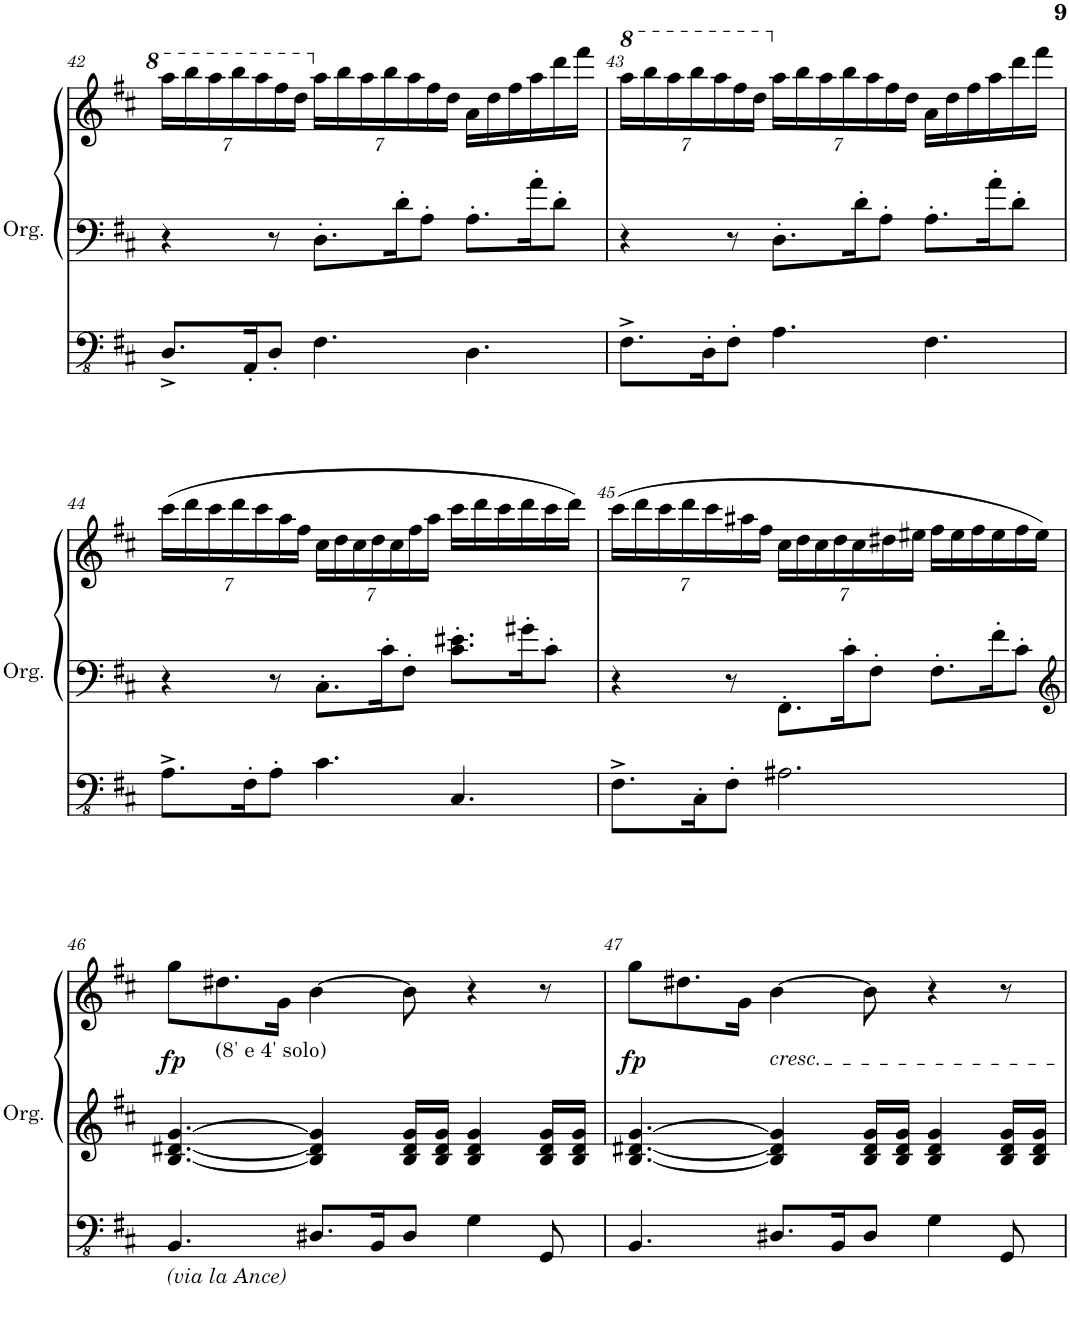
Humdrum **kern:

**kern	**kern	**kern	**dynam
*part1	*part1	*part1	*part1
*staff3	*staff2	*staff1	*staff1/2/3
*I"Orgue à tuyaux	*	*	*
*I'Org.	*	*	*
!!LO:PB:g=z
*clefFv4	*clefF4	*clefG2	*
*k[f#c#]	*k[f#c#]	*k[f#c#]	*
*M9/8	*M9/8	*M9/8	*
*	*	*Xbrackettup	*
=42	=42	=42	=42
8.DD^/L	4r	56%3aaa\LL	.
.	.	56%3bbb\	.
.	.	56%3aaa\	.
.	.	56%3bbb\	.
16AAA'/K	.	.	.
.	.	56%3aaa\	.
8DD'/J	8r	.	.
.	.	56%3fff#\	.
.	.	56%3ddd\JJ	.
4.FF#\	8.D'\L	56%3aa\LL	.
.	.	56%3bb\	.
.	.	56%3aa\	.
.	.	56%3bb\	.
.	16d'\K	.	.
.	.	56%3aa\	.
.	8A'\J	.	.
.	.	56%3ff#\	.
.	.	56%3dd\JJ	.
4.DD\	8.A'\L	16a\LL	.
.	.	16dd\	.
.	.	16ff#\	.
.	16a'\K	16aa\	.
.	8d'\J	16ddd\	.
.	.	16fff#\JJ	.
=43	=43	=43	=43
*	*	*8va	*
8.FF#^\L	4r	56%3aaa\LL	.
.	.	56%3bbb\	.
.	.	56%3aaa\	.
.	.	56%3bbb\	.
16DD'\K	.	.	.
.	.	56%3aaa\	.
8FF#'\J	8r	.	.
.	.	56%3fff#\	.
.	.	56%3ddd\JJ	.
*	*	*X8va	*
4.AA\	8.D'\L	56%3aa\LL	.
.	.	56%3bb\	.
.	.	56%3aa\	.
.	.	56%3bb\	.
.	16d'\K	.	.
.	.	56%3aa\	.
.	8A'\J	.	.
.	.	56%3ff#\	.
.	.	56%3dd\JJ	.
4.FF#\	8.A'\L	16a\LL	.
.	.	16dd\	.
.	.	16ff#\	.
.	16a'\K	16aa\	.
.	8d'\J	16ddd\	.
.	.	16fff#\JJ	.
!!LO:LB:g=z
=44	=44	=44	=44
8.AA^\L	4r	(56%3ccc#\LL	.
.	.	56%3ddd\	.
.	.	56%3ccc#\	.
.	.	56%3ddd\	.
16FF#'\K	.	.	.
.	.	56%3ccc#\	.
8AA'\J	8r	.	.
.	.	56%3aa\	.
.	.	56%3ff#\JJ	.
4.C#\	8.C#'\L	56%3cc#\LL	.
.	.	56%3dd\	.
.	.	56%3cc#\	.
.	.	56%3dd\	.
.	16c#'\K	.	.
.	.	56%3cc#\	.
.	8F#'\J	.	.
.	.	56%3ff#\	.
.	.	56%3aa\JJ	.
4.CC#/	8.c#\' 8.e#X\'L	16ccc#\LL	.
.	.	16ddd\	.
.	.	16ccc#\	.
.	16g#X'\K	16ddd\	.
.	8c#'\J	16ccc#\	.
.	.	16ddd\JJ)	.
=45	=45	=45	=45
8.FF#^\L	4r	(56%3ccc#\LL	.
.	.	56%3ddd\	.
.	.	56%3ccc#\	.
.	.	56%3ddd\	.
16CC#'\K	.	.	.
.	.	56%3ccc#\	.
8FF#'\J	8r	.	.
.	.	56%3aa#X\	.
.	.	56%3ff#\JJ	.
2.AA#X\	8.FF#'\L	56%3cc#\LL	.
.	.	56%3dd\	.
.	.	56%3cc#\	.
.	.	56%3dd\	.
.	16c#'\K	.	.
.	.	56%3cc#\	.
.	8F#'\J	.	.
.	.	56%3dd#X\	.
.	.	56%3ee#X\JJ	.
.	8.F#'\L	16ff#\LL	.
.	.	16ee#\	.
.	.	16ff#\	.
.	16f#'\K	16ee#\	.
.	8c#'\J	16ff#\	.
.	.	16ee#\JJ)	.
!!LO:LB:g=z
=46	=46	=46	=46
*	*clefG2	*	*
!LO:TX:b:i:t=(via la Ance)	!	!	!
!	!	!	!LO:DY:b
4.BBB/	[4.B/ [4.d#X/ [4.g/	8gg\L	fp
!	!	!LO:TX:b:t=(8' e 4' solo)	!
.	.	8.dd#X\	.
.	.	16g\Jk	.
8.DD#X/L	4B/] 4d#/] 4g/]	[4b\	.
16BBB/K	.	.	.
8DD#/J	16B/ 16d#/ 16g/LL	8b\]	.
.	16B/ 16d#/ 16g/JJ	.	.
4GG\	4B/ 4d#/ 4g/	4r	.
8GGG/	16B/ 16d#/ 16g/LL	8r	.
.	16B/ 16d#/ 16g/JJ	.	.
=47	=47	=47	=47
!	!	!	!LO:DY:b
4.BBB/	[4.B/ [4.d#X/ [4.g/	8gg\L	fp
.	.	8.dd#X\	.
.	.	16g\Jk	.
!	!	!LO:TX:b:i:t=cresc.	!
8.DD#X/L	4B/] 4d#/] 4g/]	[4b\	.
16BBB/K	.	.	.
8DD#/J	16B/ 16d#/ 16g/LL	8b\]	.
.	16B/ 16d#/ 16g/JJ	.	.
4GG\	4B/ 4d#/ 4g/	4r	.
8GGG/	16B/ 16d#/ 16g/LL	8r	.
.	16B/ 16d#/ 16g/JJ	.	.
=	=	=	=
*-	*-	*-	*-
